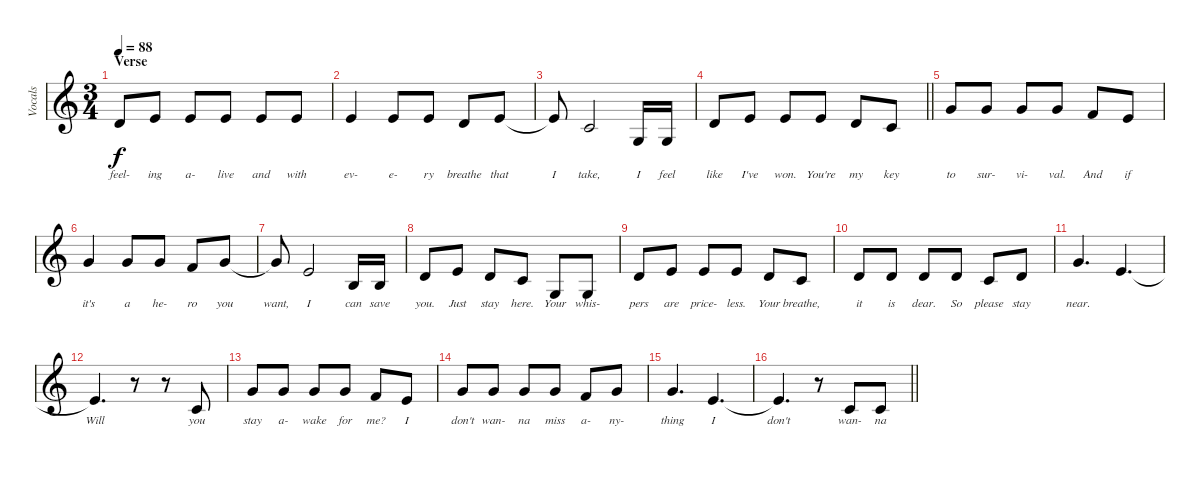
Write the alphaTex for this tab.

\track ("Vocals" "Vocals") {instrument flute}
\staff {score}
\tuning (E4 B3 G3 D3 A2 E2) {hide}
\ts (3 4)
\section ("" "Verse")
\tempo 88
\clef g2
\ks c
3.2.8{lyrics (0 "feel-") lyrics (1 "") lyrics (2 "") lyrics (3 "") lyrics (4 "") dy f} 5.2.8{lyrics (0 "ing") lyrics (1 "") lyrics (2 "") lyrics (3 "") lyrics (4 "")} 5.2.8{lyrics (0 "a-") lyrics (1 "") lyrics (2 "") lyrics (3 "") lyrics (4 "")} 5.2.8{lyrics (0 "live") lyrics (1 "") lyrics (2 "") lyrics (3 "") lyrics (4 "")} 5.2.8{lyrics (0 "and") lyrics (1 "") lyrics (2 "") lyrics (3 "") lyrics (4 "")} 5.2.8{lyrics (0 "with") lyrics (1 "") lyrics (2 "") lyrics (3 "") lyrics (4 "")} |
5.2.4{lyrics (0 "ev-") lyrics (1 "") lyrics (2 "") lyrics (3 "") lyrics (4 "")} 5.2.8{lyrics (0 "e-") lyrics (1 "") lyrics (2 "") lyrics (3 "") lyrics (4 "")} 5.2.8{lyrics (0 "ry") lyrics (1 "") lyrics (2 "") lyrics (3 "") lyrics (4 "")} 3.2.8{lyrics (0 "breathe") lyrics (1 "") lyrics (2 "") lyrics (3 "") lyrics (4 "")} 5.2.8{lyrics (0 "that") lyrics (1 "") lyrics (2 "") lyrics (3 "") lyrics (4 "")} |
5.2{t}.8{lyrics (0 "I") lyrics (1 "") lyrics (2 "") lyrics (3 "") lyrics (4 "")} 1.2.2{lyrics (0 "take,") lyrics (1 "") lyrics (2 "") lyrics (3 "") lyrics (4 "")} 0.3.16{lyrics (0 "I") lyrics (1 "") lyrics (2 "") lyrics (3 "") lyrics (4 "")} 0.3.16{lyrics (0 "feel") lyrics (1 "") lyrics (2 "") lyrics (3 "") lyrics (4 "")} |
\barLineRight lightlight
3.2.8{lyrics (0 "like") lyrics (1 "") lyrics (2 "") lyrics (3 "") lyrics (4 "")} 5.2.8{lyrics (0 "I've") lyrics (1 "") lyrics (2 "") lyrics (3 "") lyrics (4 "")} 5.2.8{lyrics (0 "won.") lyrics (1 "") lyrics (2 "") lyrics (3 "") lyrics (4 "")} 5.2.8{lyrics (0 "You're") lyrics (1 "") lyrics (2 "") lyrics (3 "") lyrics (4 "")} 3.2.8{lyrics (0 "my") lyrics (1 "") lyrics (2 "") lyrics (3 "") lyrics (4 "")} 1.2.8{lyrics (0 "key") lyrics (1 "") lyrics (2 "") lyrics (3 "") lyrics (4 "")} |
8.2.8{lyrics (0 "to") lyrics (1 "") lyrics (2 "") lyrics (3 "") lyrics (4 "")} 8.2.8{lyrics (0 "sur-") lyrics (1 "") lyrics (2 "") lyrics (3 "") lyrics (4 "")} 8.2.8{lyrics (0 "vi-") lyrics (1 "") lyrics (2 "") lyrics (3 "") lyrics (4 "")} 8.2.8{lyrics (0 "val.") lyrics (1 "") lyrics (2 "") lyrics (3 "") lyrics (4 "")} 6.2.8{lyrics (0 "And") lyrics (1 "") lyrics (2 "") lyrics (3 "") lyrics (4 "")} 5.2.8{lyrics (0 "if") lyrics (1 "") lyrics (2 "") lyrics (3 "") lyrics (4 "")} |
8.2.4{lyrics (0 "it's") lyrics (1 "") lyrics (2 "") lyrics (3 "") lyrics (4 "")} 8.2.8{lyrics (0 "a") lyrics (1 "") lyrics (2 "") lyrics (3 "") lyrics (4 "")} 8.2.8{lyrics (0 "he-") lyrics (1 "") lyrics (2 "") lyrics (3 "") lyrics (4 "")} 6.2.8{lyrics (0 "ro") lyrics (1 "") lyrics (2 "") lyrics (3 "") lyrics (4 "")} 8.2.8{lyrics (0 "you") lyrics (1 "") lyrics (2 "") lyrics (3 "") lyrics (4 "")} |
8.2{t}.8{lyrics (0 "want,") lyrics (1 "") lyrics (2 "") lyrics (3 "") lyrics (4 "")} 5.2.2{lyrics (0 "I") lyrics (1 "") lyrics (2 "") lyrics (3 "") lyrics (4 "")} 0.2.16{lyrics (0 "can") lyrics (1 "") lyrics (2 "") lyrics (3 "") lyrics (4 "")} 0.2.16{lyrics (0 "save") lyrics (1 "") lyrics (2 "") lyrics (3 "") lyrics (4 "")} |
3.2.8{lyrics (0 "you.") lyrics (1 "") lyrics (2 "") lyrics (3 "") lyrics (4 "")} 5.2.8{lyrics (0 "Just") lyrics (1 "") lyrics (2 "") lyrics (3 "") lyrics (4 "")} 3.2.8{lyrics (0 "stay") lyrics (1 "") lyrics (2 "") lyrics (3 "") lyrics (4 "")} 1.2.8{lyrics (0 "here.") lyrics (1 "") lyrics (2 "") lyrics (3 "") lyrics (4 "")} 0.3.8{lyrics (0 "Your") lyrics (1 "") lyrics (2 "") lyrics (3 "") lyrics (4 "")} 0.3.8{lyrics (0 "whis-") lyrics (1 "") lyrics (2 "") lyrics (3 "") lyrics (4 "")} |
3.2.8{lyrics (0 "pers") lyrics (1 "") lyrics (2 "") lyrics (3 "") lyrics (4 "")} 5.2.8{lyrics (0 "are") lyrics (1 "") lyrics (2 "") lyrics (3 "") lyrics (4 "")} 5.2.8{lyrics (0 "price-") lyrics (1 "") lyrics (2 "") lyrics (3 "") lyrics (4 "")} 5.2.8{lyrics (0 "less.") lyrics (1 "") lyrics (2 "") lyrics (3 "") lyrics (4 "")} 3.2.8{lyrics (0 "Your") lyrics (1 "") lyrics (2 "") lyrics (3 "") lyrics (4 "")} 1.2.8{lyrics (0 "breathe,") lyrics (1 "") lyrics (2 "") lyrics (3 "") lyrics (4 "")} |
3.2.8{lyrics (0 "it") lyrics (1 "") lyrics (2 "") lyrics (3 "") lyrics (4 "")} 3.2.8{lyrics (0 "is") lyrics (1 "") lyrics (2 "") lyrics (3 "") lyrics (4 "")} 3.2.8{lyrics (0 "dear.") lyrics (1 "") lyrics (2 "") lyrics (3 "") lyrics (4 "")} 3.2.8{lyrics (0 "So") lyrics (1 "") lyrics (2 "") lyrics (3 "") lyrics (4 "")} 1.2.8{lyrics (0 "please") lyrics (1 "") lyrics (2 "") lyrics (3 "") lyrics (4 "")} 3.2.8{lyrics (0 "stay") lyrics (1 "") lyrics (2 "") lyrics (3 "") lyrics (4 "")} |
8.2.4{d lyrics (0 "near.") lyrics (1 "") lyrics (2 "") lyrics (3 "") lyrics (4 "")} 5.2.4{d lyrics (0 "") lyrics (1 "") lyrics (2 "") lyrics (3 "") lyrics (4 "")} |
5.2{t}.4{d lyrics (0 "Will") lyrics (1 "") lyrics (2 "") lyrics (3 "") lyrics (4 "")} r.8 r.8 5.3.8{lyrics (0 "you") lyrics (1 "") lyrics (2 "") lyrics (3 "") lyrics (4 "")} |
8.2.8{lyrics (0 "stay") lyrics (1 "") lyrics (2 "") lyrics (3 "") lyrics (4 "")} 8.2.8{lyrics (0 "a-") lyrics (1 "") lyrics (2 "") lyrics (3 "") lyrics (4 "")} 8.2.8{lyrics (0 "wake") lyrics (1 "") lyrics (2 "") lyrics (3 "") lyrics (4 "")} 8.2.8{lyrics (0 "for") lyrics (1 "") lyrics (2 "") lyrics (3 "") lyrics (4 "")} 6.2.8{lyrics (0 "me?") lyrics (1 "") lyrics (2 "") lyrics (3 "") lyrics (4 "")} 5.2.8{lyrics (0 "I") lyrics (1 "") lyrics (2 "") lyrics (3 "") lyrics (4 "")} |
8.2.8{lyrics (0 "don't") lyrics (1 "") lyrics (2 "") lyrics (3 "") lyrics (4 "")} 8.2.8{lyrics (0 "wan-") lyrics (1 "") lyrics (2 "") lyrics (3 "") lyrics (4 "")} 8.2.8{lyrics (0 "na") lyrics (1 "") lyrics (2 "") lyrics (3 "") lyrics (4 "")} 8.2.8{lyrics (0 "miss") lyrics (1 "") lyrics (2 "") lyrics (3 "") lyrics (4 "")} 6.2.8{lyrics (0 "a-") lyrics (1 "") lyrics (2 "") lyrics (3 "") lyrics (4 "")} 8.2.8{lyrics (0 "ny-") lyrics (1 "") lyrics (2 "") lyrics (3 "") lyrics (4 "")} |
8.2.4{d lyrics (0 "thing") lyrics (1 "") lyrics (2 "") lyrics (3 "") lyrics (4 "")} 5.2.4{d lyrics (0 "I") lyrics (1 "") lyrics (2 "") lyrics (3 "") lyrics (4 "")} |
\barLineRight lightlight
5.2{t}.4{d lyrics (0 "don't") lyrics (1 "") lyrics (2 "") lyrics (3 "") lyrics (4 "")} r.8 5.3.8{lyrics (0 "wan-") lyrics (1 "") lyrics (2 "") lyrics (3 "") lyrics (4 "")} 5.3.8{lyrics (0 "na") lyrics (1 "") lyrics (2 "") lyrics (3 "") lyrics (4 "")}
